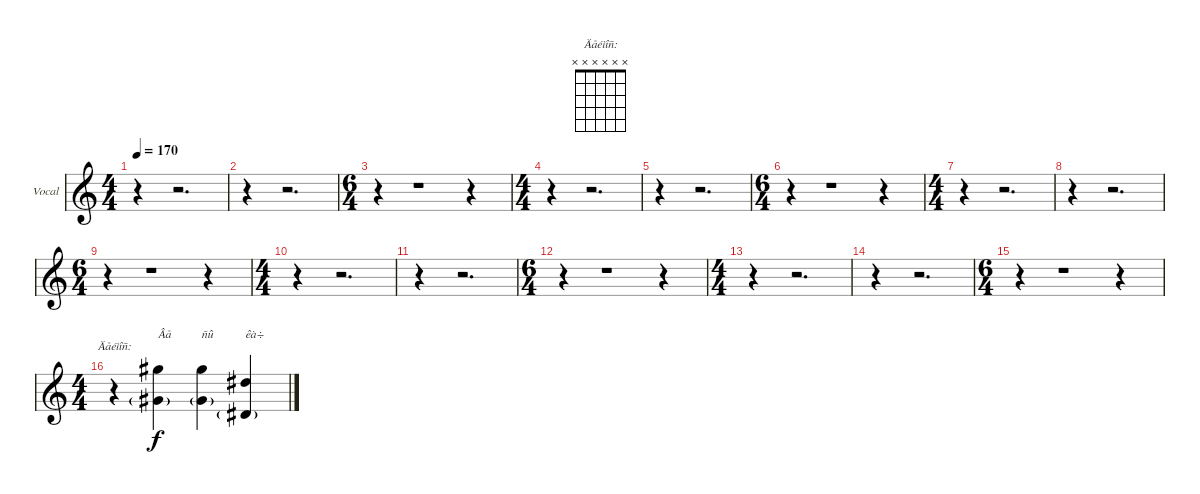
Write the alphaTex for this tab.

\bracketExtendMode groupsimilarinstruments
\firstSystemTrackNameOrientation horizontal
\otherSystemsTrackNameOrientation horizontal
\track ("Вокал" "Vocal") {instrument bassoon}
\staff {score}
\tuning (Eb4 Bb3 Gb3 Db3 Ab2 Eb2)
\displaytranspose 12
\chord ("Äåéìîñ:" x x x x x x)
\ts (4 4)
\beaming (8 2 2 2 2)
\tempo 170
\clef g2
\ks c
r.4{dy f} r.2{d} |
r.4 r.2{d} |
\ts (6 4)
\beaming (8 2 2 2 6)
r.4 r.1 r.4 |
\ts (4 4)
\beaming (8 2 2 2 2)
r.4 r.2{d} |
r.4 r.2{d} |
\ts (6 4)
\beaming (8 2 2 2 6)
r.4 r.1 r.4 |
\ts (4 4)
\beaming (8 2 2 2 2)
r.4 r.2{d} |
r.4 r.2{d} |
\ts (6 4)
\beaming (8 2 2 2 6)
r.4 r.1 r.4 |
\ts (4 4)
\beaming (8 2 2 2 2)
r.4 r.2{d} |
r.4 r.2{d} |
\ts (6 4)
\beaming (8 2 2 2 6)
r.4 r.1 r.4 |
\ts (4 4)
\beaming (8 2 2 2 2)
r.4 r.2{d} |
r.4 r.2{d} |
\ts (6 4)
\beaming (8 2 2 2 6)
r.4 r.1 r.4 |
\ts (4 4)
\beaming (8 2 2 2 2)
r.4{ch "Äåéìîñ:"} (5.1 2.3{g}).4{txt "Âå"} (5.1 2.3{g}).4{txt "ñû"} (0.1 2.4{g}).4{txt "êà÷"}
